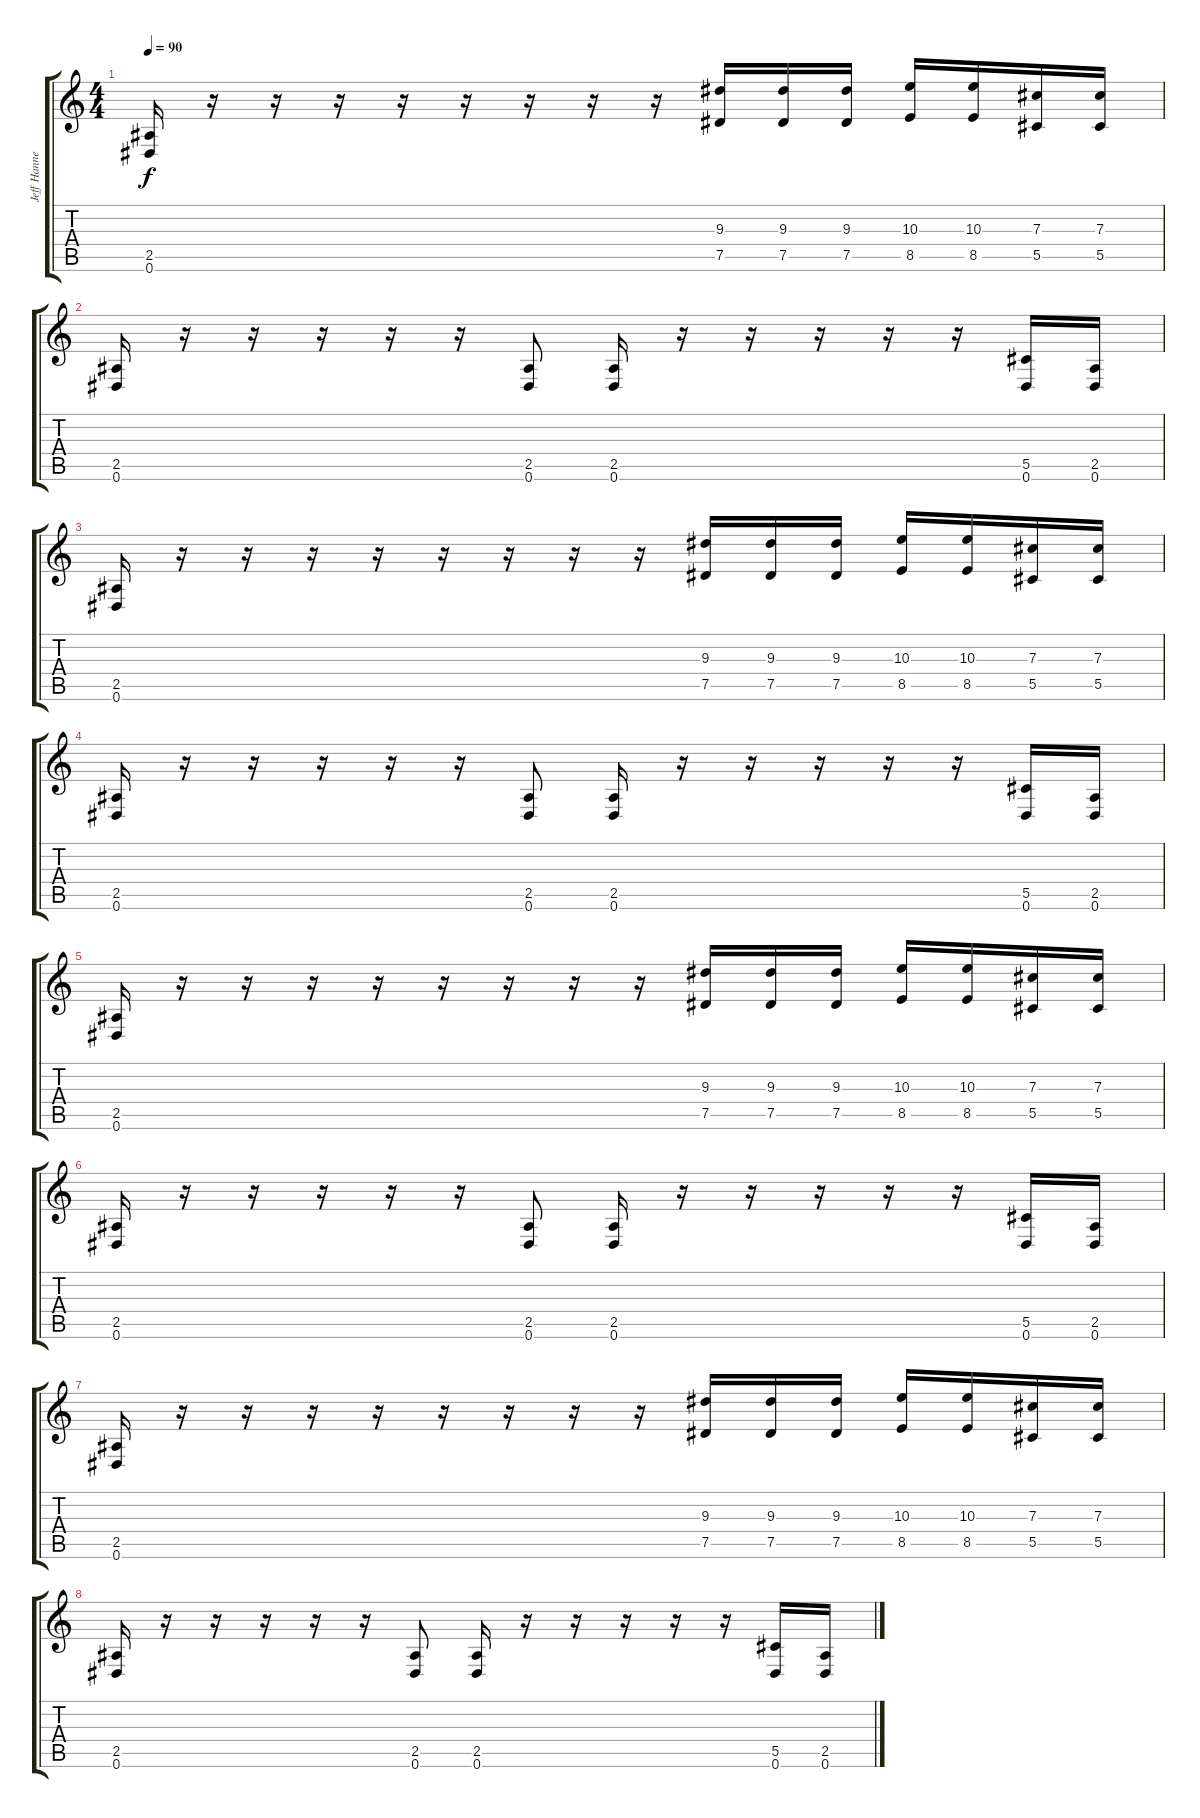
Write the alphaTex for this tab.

\track ("Jeff Hanneman" "Jeff Hanne") {instrument overdrivenguitar}
\staff {score tabs}
\tuning (Eb4 Bb3 Gb3 Db3 Ab2 Eb2) {hide}
\ts (4 4)
\tempo 90
\clef g2
\ks c
(2.5 0.6).16{dy f} r.16 r.16 r.16 r.16 r.16 r.16 r.16 r.16 (9.3 7.5).16 (9.3 7.5).16 (9.3 7.5).16 (10.3 8.5).16 (10.3 8.5).16 (7.3 5.5).16 (7.3 5.5).16 |
(2.5 0.6).16 r.16 r.16 r.16 r.16 r.16 (2.5 0.6).8 (2.5 0.6).16 r.16 r.16 r.16 r.16 r.16 (5.5 0.6).16 (2.5 0.6).16 |
(2.5 0.6).16 r.16 r.16 r.16 r.16 r.16 r.16 r.16 r.16 (9.3 7.5).16 (9.3 7.5).16 (9.3 7.5).16 (10.3 8.5).16 (10.3 8.5).16 (7.3 5.5).16 (7.3 5.5).16 |
(2.5 0.6).16 r.16 r.16 r.16 r.16 r.16 (2.5 0.6).8 (2.5 0.6).16 r.16 r.16 r.16 r.16 r.16 (5.5 0.6).16 (2.5 0.6).16 |
(2.5 0.6).16 r.16 r.16 r.16 r.16 r.16 r.16 r.16 r.16 (9.3 7.5).16 (9.3 7.5).16 (9.3 7.5).16 (10.3 8.5).16 (10.3 8.5).16 (7.3 5.5).16 (7.3 5.5).16 |
(2.5 0.6).16 r.16 r.16 r.16 r.16 r.16 (2.5 0.6).8 (2.5 0.6).16 r.16 r.16 r.16 r.16 r.16 (5.5 0.6).16 (2.5 0.6).16 |
(2.5 0.6).16 r.16 r.16 r.16 r.16 r.16 r.16 r.16 r.16 (9.3 7.5).16 (9.3 7.5).16 (9.3 7.5).16 (10.3 8.5).16 (10.3 8.5).16 (7.3 5.5).16 (7.3 5.5).16 |
(2.5 0.6).16 r.16 r.16 r.16 r.16 r.16 (2.5 0.6).8 (2.5 0.6).16 r.16 r.16 r.16 r.16 r.16 (5.5 0.6).16 (2.5 0.6).16
